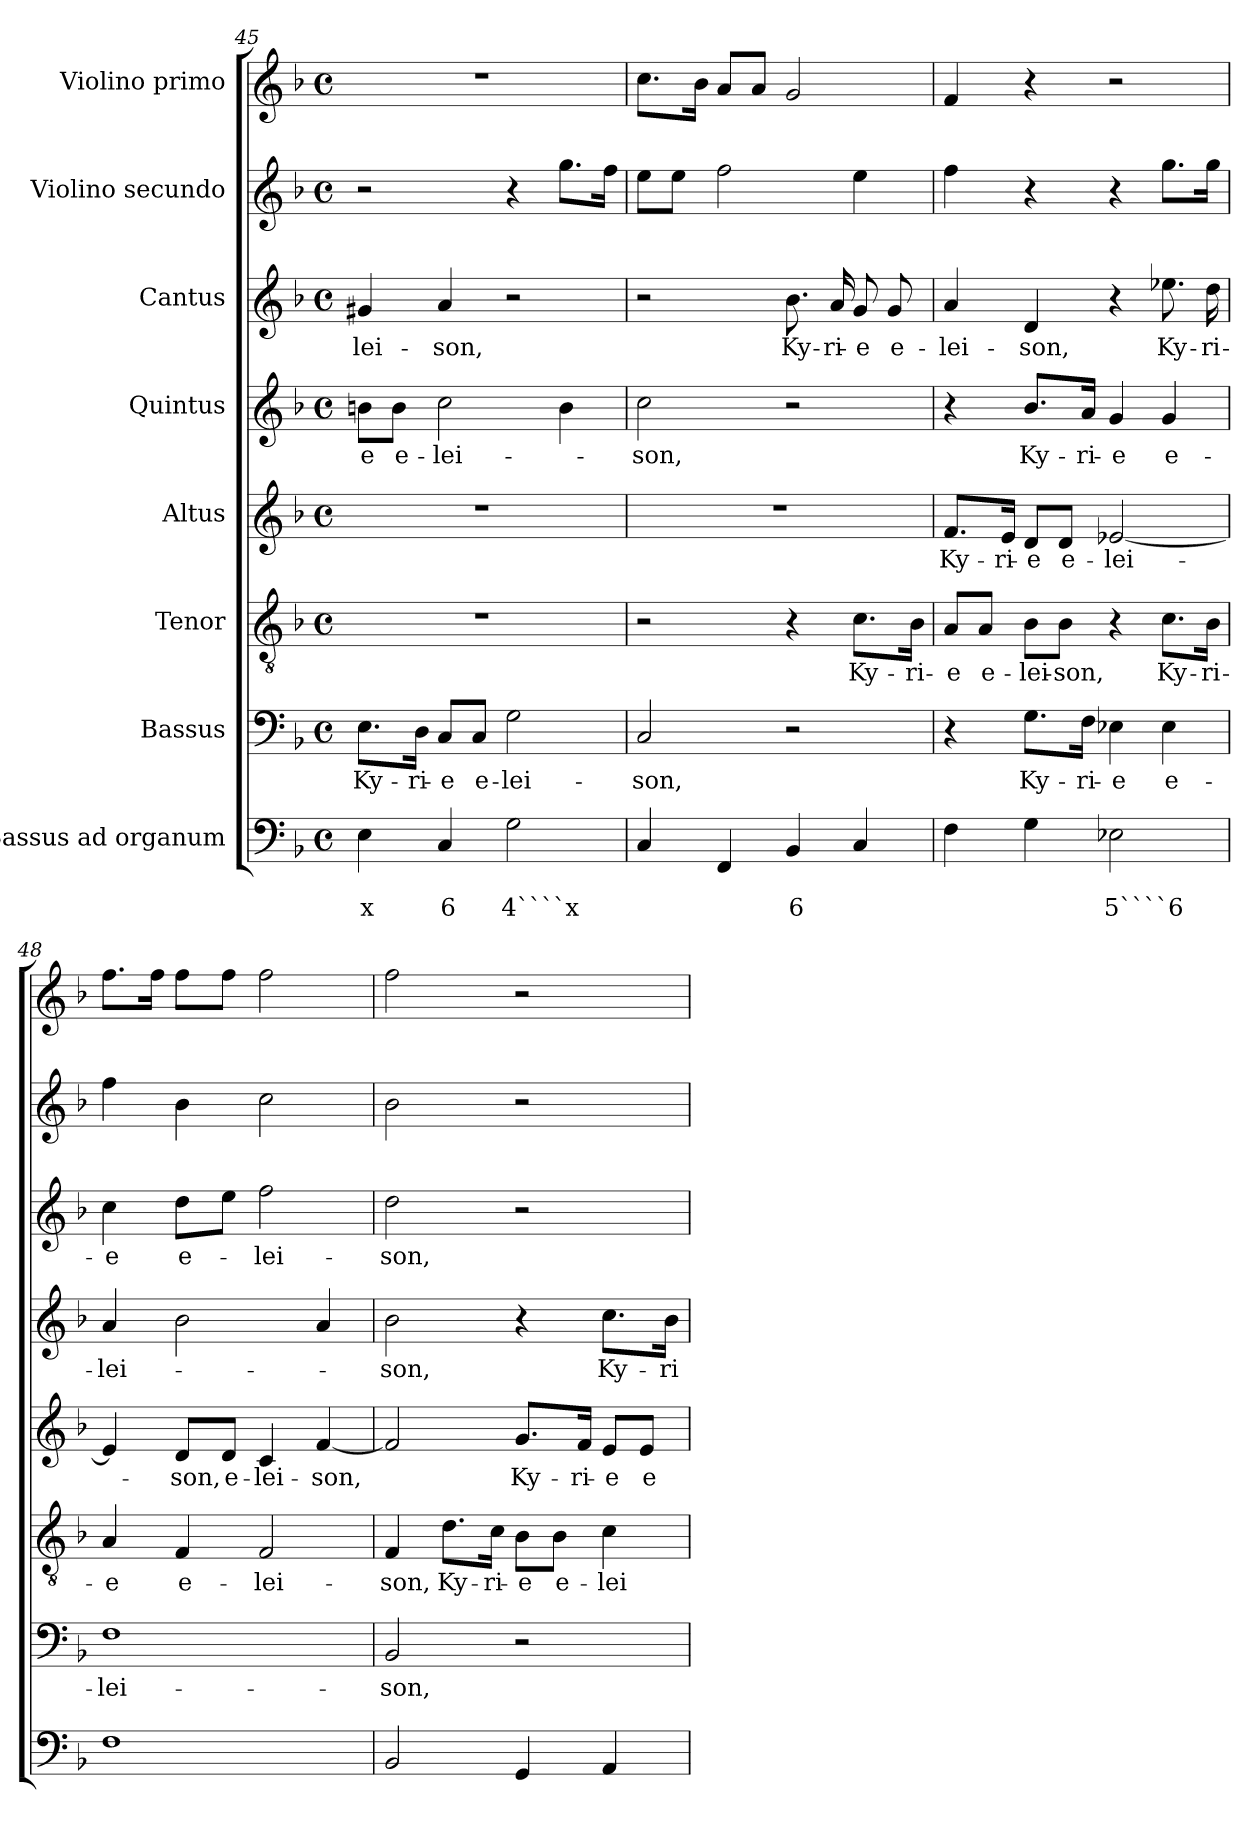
**kern	**text	**text	**kern	**text	**kern	**text	**kern	**text	**kern	**text	**kern	**text	**kern	**kern
*part8	*part8	*part8	*part7	*part7	*part6	*part6	*part5	*part5	*part4	*part4	*part3	*part3	*part2	*part1
*staff8	*staff8	*staff8	*staff7	*staff7	*staff6	*staff6	*staff5	*staff5	*staff4	*staff4	*staff3	*staff3	*staff2	*staff1
*I"Bassus ad  organum	*	*	*I"Bassus	*	*I"Tenor	*	*I"Altus	*	*I"Quintus	*	*I"Cantus	*	*I"Violino secundo	*I"Violino primo
*clefF4	*	*	*clefF4	*	*clefGv2	*	*clefG2	*	*clefG2	*	*clefG2	*	*clefG2	*clefG2
*k[b-]	*	*	*k[b-]	*	*k[b-]	*	*k[b-]	*	*k[b-]	*	*k[b-]	*	*k[b-]	*k[b-]
*F:	*	*	*F:	*	*F:	*	*F:	*	*F:	*	*F:	*	*F:	*F:
*M4/4	*	*	*M4/4	*	*M4/4	*	*M4/4	*	*M4/4	*	*M4/4	*	*M4/4	*M4/4
*met(c)	*	*	*met(c)	*	*met(c)	*	*met(c)	*	*met(c)	*	*met(c)	*	*met(c)	*met(c)
=45	=45	=45	=45	=45	=45	=45	=45	=45	=45	=45	=45	=45	=45	=45
!	!	!LO:LY:b	!	!LO:LY:b	!	!	!	!	!	!LO:LY:b	!	!LO:LY:b	!	!
4E\	.	x	8.E\L	Ky-	1r	.	1r	.	8bn\L	-e	4g#X/	-lei-	2r	1r
!	!	!	!	!	!	!	!	!	!	!LO:LY:b	!	!	!	!
.	.	.	.	.	.	.	.	.	8b\J	e-	.	.	.	.
!	!	!	!	!LO:LY:b	!	!	!	!	!	!	!	!	!	!
.	.	.	16D\Jk	-ri-	.	.	.	.	.	.	.	.	.	.
!	!	!LO:LY:b	!	!LO:LY:b	!	!	!	!	!	!LO:LY:b	!	!LO:LY:b	!	!
4C/	.	6	8C/L	-e	.	.	.	.	2cc\	-lei-	4a/	-son,	.	.
!	!	!	!	!LO:LY:b	!	!	!	!	!	!	!	!	!	!
.	.	.	8C/J	e-	.	.	.	.	.	.	.	.	.	.
!	!	!LO:LY:b	!	!LO:LY:b	!	!	!	!	!	!	!	!	!	!
2G\	.	4````x	2G\	-lei-	.	.	.	.	.	.	2r	.	4r	.
.	.	.	.	.	.	.	.	.	4b\	.	.	.	8.gg\L	.
.	.	.	.	.	.	.	.	.	.	.	.	.	16ff\Jk	.
=46	=46	=46	=46	=46	=46	=46	=46	=46	=46	=46	=46	=46	=46	=46
!	!	!	!	!LO:LY:b	!	!	!	!	!	!LO:LY:b	!	!	!	!
4C/	.	.	2C/	-son,	2r	.	1r	.	2cc\	-son,	2r	.	8ee\L	8.cc\L
.	.	.	.	.	.	.	.	.	.	.	.	.	8ee\J	.
.	.	.	.	.	.	.	.	.	.	.	.	.	.	16b-\Jk
4FF/	.	.	.	.	.	.	.	.	.	.	.	.	2ff\	8a/L
.	.	.	.	.	.	.	.	.	.	.	.	.	.	8a/J
!	!	!LO:LY:b	!	!	!	!	!	!	!	!	!	!LO:LY:b	!	!
4BB-/	.	6	2r	.	4r	.	.	.	2r	.	8.b-\	Ky-	.	2g/
!	!	!	!	!	!	!	!	!	!	!	!	!LO:LY:b	!	!
.	.	.	.	.	.	.	.	.	.	.	16a/	-ri-	.	.
!	!	!	!	!	!	!LO:LY:b	!	!	!	!	!	!LO:LY:b	!	!
4C/	.	.	.	.	8.c\L	Ky-	.	.	.	.	8g/	-e	4ee\	.
!	!	!	!	!	!	!	!	!	!	!	!	!LO:LY:b	!	!
.	.	.	.	.	.	.	.	.	.	.	8g/	e-	.	.
!	!	!	!	!	!	!LO:LY:b	!	!	!	!	!	!	!	!
.	.	.	.	.	16B-\Jk	-ri-	.	.	.	.	.	.	.	.
!!LO:PB:g=z
=47	=47	=47	=47	=47	=47	=47	=47	=47	=47	=47	=47	=47	=47	=47
!	!	!	!	!	!	!LO:LY:b	!	!LO:LY:b	!	!	!	!LO:LY:b	!	!
4F\	.	.	4r	.	8A/L	-e	8.f/L	Ky-	4r	.	4a/	-lei-	4ff\	4f/
!	!	!	!	!	!	!LO:LY:b	!	!	!	!	!	!	!	!
.	.	.	.	.	8A/J	e-	.	.	.	.	.	.	.	.
!	!	!	!	!	!	!	!	!LO:LY:b	!	!	!	!	!	!
.	.	.	.	.	.	.	16e/Jk	-ri-	.	.	.	.	.	.
!	!	!	!	!LO:LY:b	!	!LO:LY:b	!	!LO:LY:b	!	!LO:LY:b	!	!LO:LY:b	!	!
4G\	.	.	8.G\L	Ky-	8B-\L	-lei-	8d/L	-e	8.b-/L	Ky-	4d/	-son,	4r	4r
!	!	!	!	!	!	!LO:LY:b	!	!LO:LY:b	!	!	!	!	!	!
.	.	.	.	.	8B-\J	-son,	8d/J	e-	.	.	.	.	.	.
!	!	!	!	!LO:LY:b	!	!	!	!	!	!LO:LY:b	!	!	!	!
.	.	.	16F\Jk	-ri-	.	.	.	.	16a/Jk	-ri-	.	.	.	.
!	!	!LO:LY:b	!	!LO:LY:b	!	!	!	!LO:LY:b	!	!LO:LY:b	!	!	!	!
2E-X\	.	5````6	4E-X\	-e	4r	.	[2e-X/	-lei-	4g/	-e	4r	.	4r	2r
!	!	!	!	!LO:LY:b	!	!LO:LY:b	!	!	!	!LO:LY:b	!	!LO:LY:b	!	!
.	.	.	4E-\	e-	8.c\L	Ky-	.	.	4g/	e-	8.ee-X\	Ky-	8.gg\L	.
!	!	!	!	!	!	!LO:LY:b	!	!	!	!	!	!LO:LY:b	!	!
.	.	.	.	.	16B-\Jk	-ri-	.	.	.	.	16dd\	-ri-	16gg\Jk	.
=48	=48	=48	=48	=48	=48	=48	=48	=48	=48	=48	=48	=48	=48	=48
!	!	!	!	!LO:LY:b	!	!LO:LY:b	!	!	!	!LO:LY:b	!	!LO:LY:b	!	!
1F	.	.	1F	-lei-	4A/	-e	4e-/]	.	4a/	-lei-	4cc\	-e	4ff\	8.ff\L
.	.	.	.	.	.	.	.	.	.	.	.	.	.	16ff\Jk
!	!	!	!	!	!	!LO:LY:b	!	!LO:LY:b	!	!	!	!LO:LY:b	!	!
.	.	.	.	.	4F/	e-	8d/L	-son,	2b-\	.	8dd\L	e-	4b-\	8ff\L
!	!	!	!	!	!	!	!	!LO:LY:b	!	!	!	!	!	!
.	.	.	.	.	.	.	8d/J	e-	.	.	8ee\J	.	.	8ff\J
!	!	!	!	!	!	!LO:LY:b	!	!LO:LY:b	!	!	!	!LO:LY:b	!	!
.	.	.	.	.	2F/	-lei-	4c/	-lei-	.	.	2ff\	-lei-	2cc\	2ff\
!	!	!	!	!	!	!	!	!LO:LY:b	!	!	!	!	!	!
.	.	.	.	.	.	.	[4f/	-son,	4a/	.	.	.	.	.
=49	=49	=49	=49	=49	=49	=49	=49	=49	=49	=49	=49	=49	=49	=49
!	!	!	!	!LO:LY:b	!	!LO:LY:b	!	!	!	!LO:LY:b	!	!LO:LY:b	!	!
2BB-/	.	.	2BB-/	-son,	4F/	-son,	2f/]	.	2b-\	-son,	2dd\	-son,	2b-\	2ff\
!	!	!	!	!	!	!LO:LY:b	!	!	!	!	!	!	!	!
.	.	.	.	.	8.d\L	Ky-	.	.	.	.	.	.	.	.
!	!	!	!	!	!	!LO:LY:b	!	!	!	!	!	!	!	!
.	.	.	.	.	16c\Jk	-ri-	.	.	.	.	.	.	.	.
!	!	!	!	!	!	!LO:LY:b	!	!LO:LY:b	!	!	!	!	!	!
4GG/	.	.	2r	.	8B-\L	-e	8.g/L	Ky-	4r	.	2r	.	2r	2r
!	!	!	!	!	!	!LO:LY:b	!	!	!	!	!	!	!	!
.	.	.	.	.	8B-\J	e-	.	.	.	.	.	.	.	.
!	!	!	!	!	!	!	!	!LO:LY:b	!	!	!	!	!	!
.	.	.	.	.	.	.	16f/Jk	-ri-	.	.	.	.	.	.
!	!	!	!	!	!	!LO:LY:b	!	!LO:LY:b	!	!LO:LY:b	!	!	!	!
4AA/	.	.	.	.	4c\	-lei-	8e/L	-e	8.cc\L	Ky-	.	.	.	.
!	!	!	!	!	!	!	!	!LO:LY:b	!	!	!	!	!	!
.	.	.	.	.	.	.	8e/J	e-	.	.	.	.	.	.
!	!	!	!	!	!	!	!	!	!	!LO:LY:b	!	!	!	!
.	.	.	.	.	.	.	.	.	16b-\Jk	-ri-	.	.	.	.
=	=	=	=	=	=	=	=	=	=	=	=	=	=	=
*-	*-	*-	*-	*-	*-	*-	*-	*-	*-	*-	*-	*-	*-	*-
